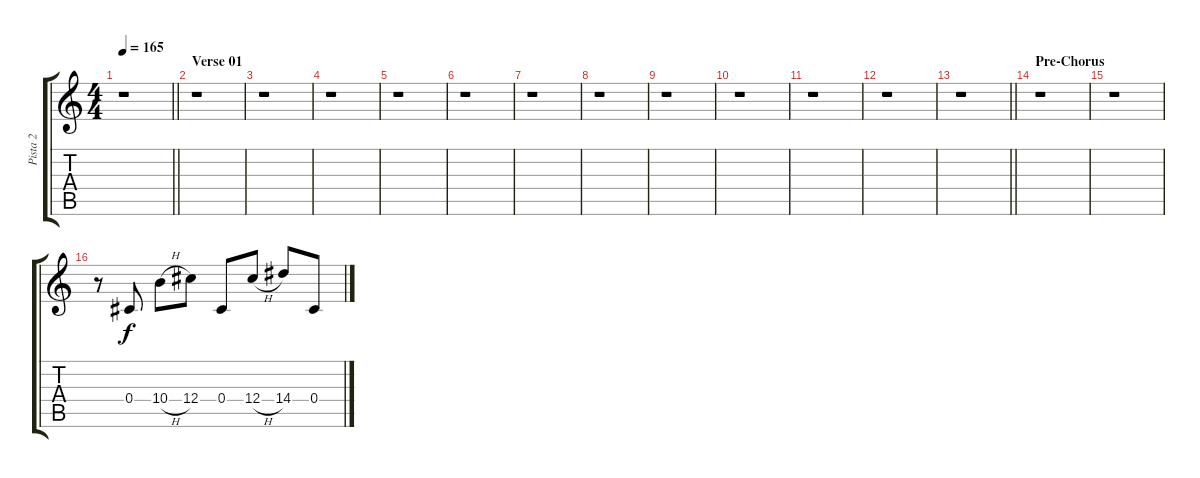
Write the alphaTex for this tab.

\track ("Pista 2" "Pista 2") {instrument overdrivenguitar}
\staff {score tabs}
\tuning (Eb4 Bb3 Gb3 Db3 Ab2 Eb2) {hide}
\ts (4 4)
\tempo 165
\clef g2
\barLineRight lightlight
\ks c
r.1{dy f} |
\section ("" "Verse 01")
r.1 |
r.1 |
r.1 |
r.1 |
r.1 |
r.1 |
r.1 |
r.1 |
r.1 |
r.1 |
r.1 |
\barLineRight lightlight
r.1 |
\section ("" "Pre-Chorus")
r.1 |
r.1 |
r.8 0.4.8 10.4{h}.8 12.4.8 0.4.8 12.4{h}.8 14.4.8 0.4.8
